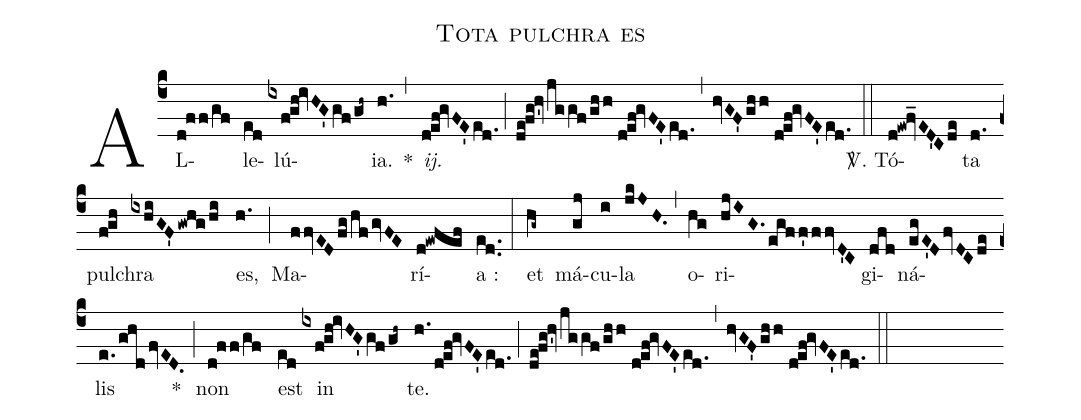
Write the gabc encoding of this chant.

name:Tota pulchra es;
%%
(c4) AL(d!ff/gf)le(ed)lú(ixf!gh!ivHG'gf/gh~)ia.(h.) *(,) <i>ij.</i>(d!ef!gvFE'ed.;de!fg!hv'jggf!/ghh//d!ef!gvFE'ed.,hvGF'ghh//d!ef!gvFE'ed.) (::)

<sp>V/</sp>. Tó(d!ew!fv_ED'Cde)ta(d.) pul(f!gh)chra(ixhiGF'gwhg/hi) es,(h.) (;) Ma(ffvEDfg/hf/gvFE)rí(d!ewfef)a :(ed..) (:)
et(hg~) má(gj)cu(i)la(jkJH.) (,) o(hg)ri(hjIG.egff'ffvD'C)gi(dfd)ná(egE'DfvDCde)lis(e.!/ghdfvED.) *(;) non(d!ff/gf) est(ed) in(ixf!gh!ivHG'gf/gh~) te.(h./d!ef!gvFE'ed.;de!fg!hv'jggf/ghh//d!ef!gvFE'ed.,hvGF'ghh//d!ef!gvFE'ed.) (::)
